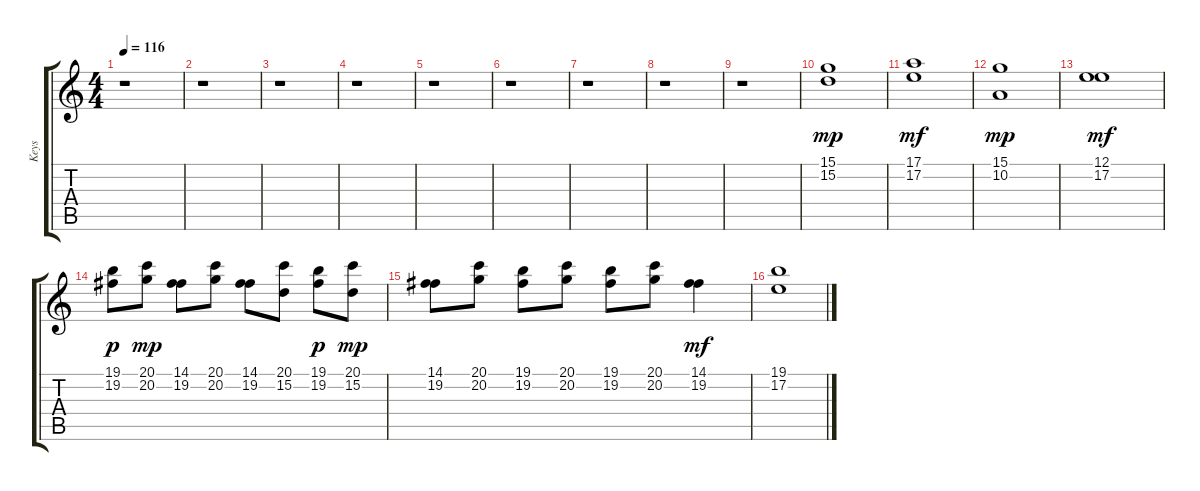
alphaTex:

\track ("Keys" "Keys") {instrument rockorgan}
\staff {score tabs}
\tuning (E4 B3 G3 D3 A2 E2) {hide}
\ts (4 4)
\tempo 116
\clef g2
\ks c
r.1{dy f} |
r.1 |
r.1 |
r.1 |
r.1 |
r.1 |
r.1 |
r.1 |
r.1 |
(15.1 15.2).1{dy mp} |
(17.1 17.2).1{dy mf} |
(15.1 10.2).1{dy mp} |
(12.1 17.2).1{dy mf} |
(19.1 19.2).8{dy p} (20.1 20.2).8{dy mp} (14.1 19.2).8 (20.1 20.2).8 (14.1 19.2).8 (20.1 15.2).8 (19.1 19.2).8{dy p} (20.1 15.2).8{dy mp} |
(14.1 19.2).8 (20.1 20.2).8 (19.1 19.2).8 (20.1 20.2).8 (19.1 19.2).8 (20.1 20.2).8 (14.1 19.2).4{dy mf} |
(19.1 17.2).1
